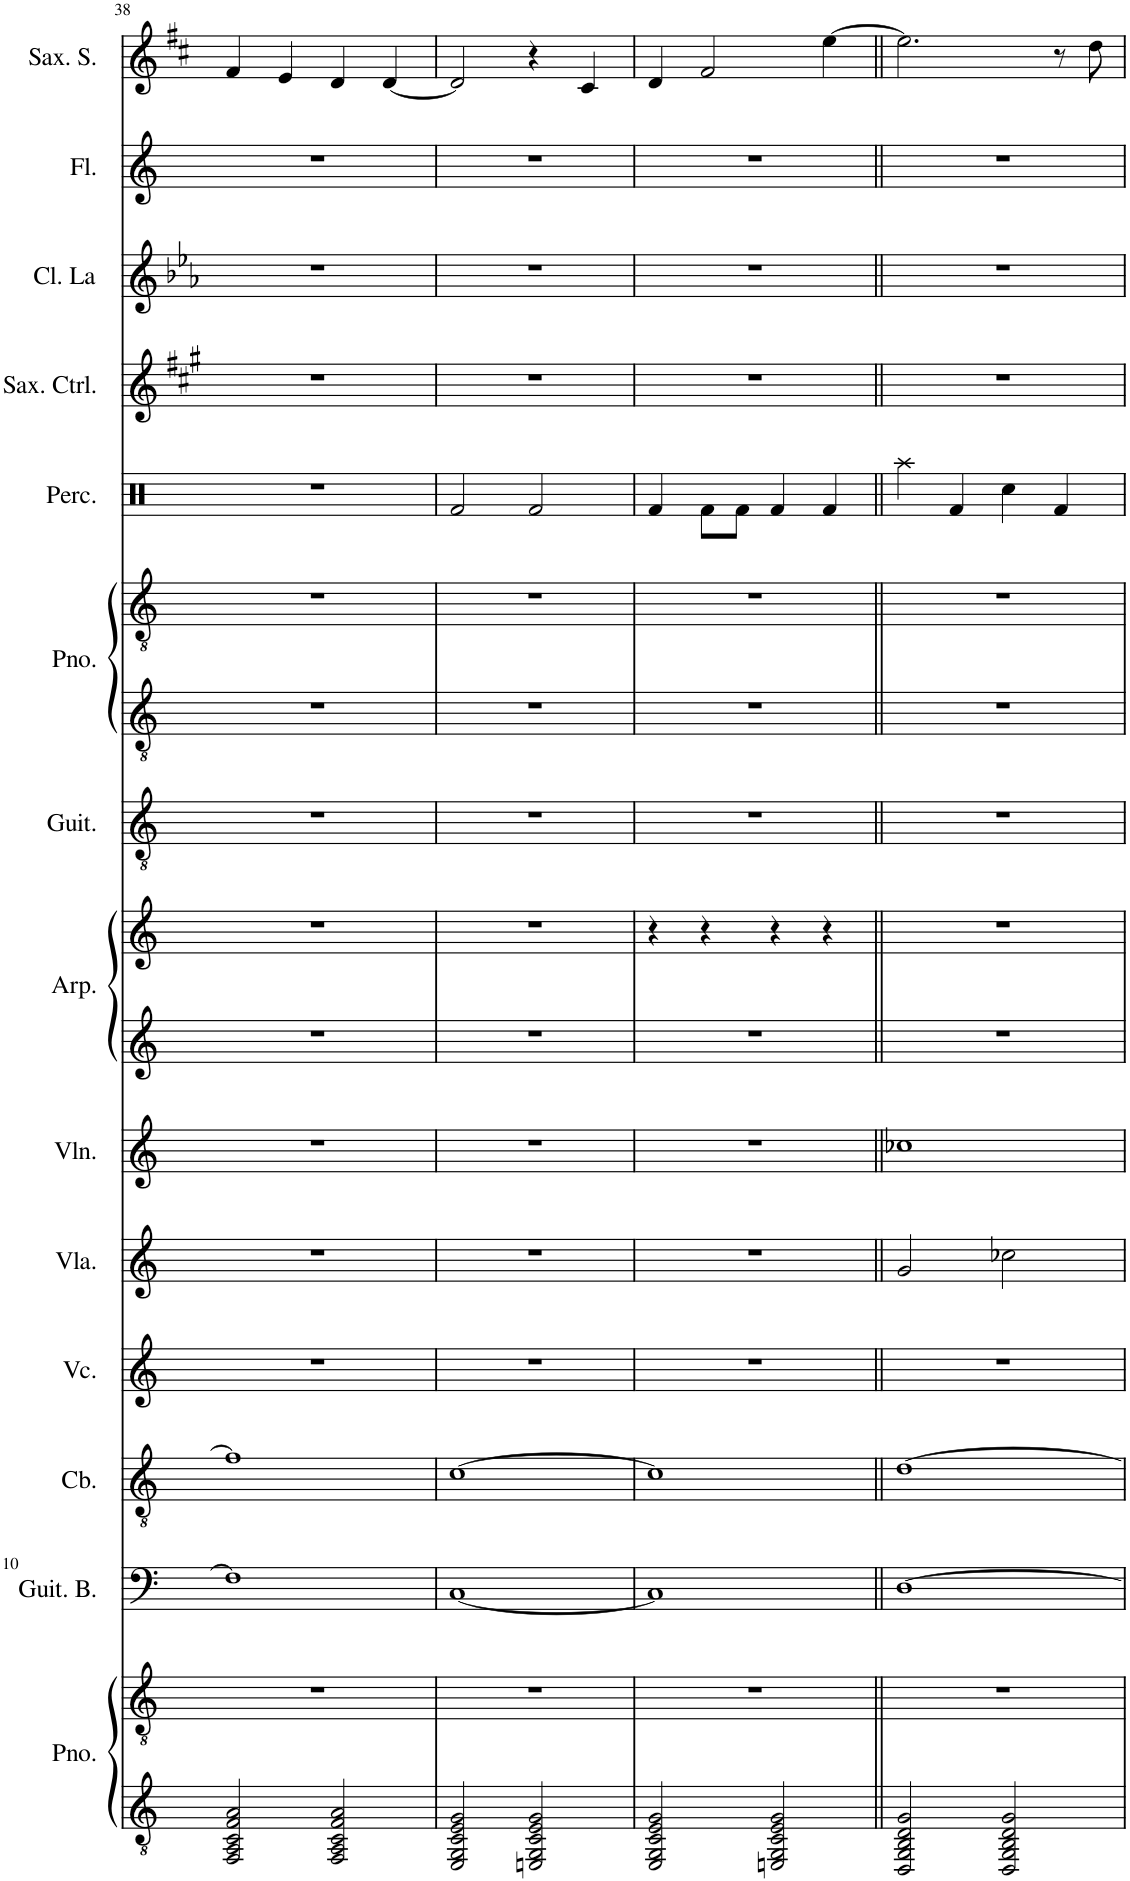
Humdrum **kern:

**kern	**kern	**kern	**kern	**kern	**kern	**kern	**kern	**kern	**kern	**kern	**kern	**kern	**kern	**kern	**kern	**kern
*part14	*part14	*part13	*part12	*part11	*part10	*part9	*part8	*part8	*part7	*part6	*part6	*part5	*part4	*part3	*part2	*part1
*staff17	*staff16	*staff15	*staff14	*staff13	*staff12	*staff11	*staff10	*staff9	*staff8	*staff7	*staff6	*staff5	*staff4	*staff3	*staff2	*staff1
*I"Piano	*	*I"Guitare Basse	*I"Contrabajo	*I"Violonchelo	*I"Viola	*I"Violín	*I"Arpa	*	*I"Guitarra acústica	*I"Piano	*	*I"Set de percusión	*I"Saxofón contralto	*I"Clarinete en La	*I"Flauta	*I"Saxophone Soprano
*I'Pno.	*	*I'Guit. B.	*I'Cb.	*I'Vc.	*I'Vla.	*I'Vln.	*I'Arp.	*	*I'Guit.	*I'Pno.	*	*I'Perc.	*I'Sax. Ctrl.	*I'Cl. La	*I'Fl.	*I'Sax. S.
!!LO:PB:g=z
*clefGv2	*clefGv2	*clefF4	*clefGv2	*clefG2	*clefG2	*clefG2	*clefG2	*clefG2	*clefGv2	*clefGv2	*clefGv2	*clefX	*clefG2	*clefG2	*clefG2	*clefG2
*	*	*Trd7c12	*Trd7c12	*	*	*	*	*	*	*	*	*	*Trd5c9	*Trd2c3	*	*Trd1c2
*k[]	*k[]	*k[]	*k[]	*k[]	*k[]	*k[]	*k[]	*k[]	*k[]	*k[]	*k[]	*k[]	*k[f#c#g#]	*k[b-e-a-]	*k[]	*k[f#c#]
*M4/4	*M4/4	*M4/4	*M4/4	*M4/4	*M4/4	*M4/4	*M4/4	*M4/4	*M4/4	*M4/4	*M4/4	*M4/4	*M4/4	*M4/4	*M4/4	*M4/4
=38	=38	=38	=38	=38	=38	=38	=38	=38	=38	=38	=38	=38	=38	=38	=38	=38
2FF/ 2AA/ 2C/ 2F/ 2A/	1r	1F]	1f]	1r	1r	1r	1r	1r	1r	1r	1r	1r	1r	1r	1r	4f#/
.	.	.	.	.	.	.	.	.	.	.	.	.	.	.	.	4e/
2FF/ 2AA/ 2C/ 2F/ 2A/	.	.	.	.	.	.	.	.	.	.	.	.	.	.	.	4d/
.	.	.	.	.	.	.	.	.	.	.	.	.	.	.	.	[4d/
=39	=39	=39	=39	=39	=39	=39	=39	=39	=39	=39	=39	=39	=39	=39	=39	=39
2EE/ 2GG/ 2C/ 2E/ 2G/	1r	[1C	[1c	1r	1r	1r	1r	1r	1r	1r	1r	2Rf/	1r	1r	1r	2d/]
2EEn/ 2GG/ 2C/ 2E/ 2G/	.	.	.	.	.	.	.	.	.	.	.	2Rf/	.	.	.	4r
.	.	.	.	.	.	.	.	.	.	.	.	.	.	.	.	4c#/
=40	=40	=40	=40	=40	=40	=40	=40	=40	=40	=40	=40	=40	=40	=40	=40	=40
2EE/ 2GG/ 2C/ 2E/ 2G/	1r	1C]	1c]	1r	1r	1r	1r	4r	1r	1r	1r	4Rf/	1r	1r	1r	4d/
.	.	.	.	.	.	.	.	4r	.	.	.	8Rf\L	.	.	.	2f#/
.	.	.	.	.	.	.	.	.	.	.	.	8Rf\J	.	.	.	.
2EEn/ 2GG/ 2C/ 2E/ 2G/	.	.	.	.	.	.	.	4r	.	.	.	4Rf/	.	.	.	.
.	.	.	.	.	.	.	.	4r	.	.	.	4Rf/	.	.	.	[4ee\
=41||	=41||	=41||	=41||	=41||	=41||	=41||	=41||	=41||	=41||	=41||	=41||	=41||	=41||	=41||	=41||	=41||
2DD/ 2GG/ 2BB/ 2D/ 2G/	1r	[1D	[1d	1r	2g/	1cc-X	1r	1r	1r	1r	1r	4Raa\	1r	1r	1r	2.ee\]
.	.	.	.	.	.	.	.	.	.	.	.	4Rf/	.	.	.	.
2DD/ 2GG/ 2BB/ 2D/ 2G/	.	.	.	.	2cc-X\	.	.	.	.	.	.	4Rcc\	.	.	.	.
.	.	.	.	.	.	.	.	.	.	.	.	4Rf/	.	.	.	8r
.	.	.	.	.	.	.	.	.	.	.	.	.	.	.	.	8dd\
=	=	=	=	=	=	=	=	=	=	=	=	=	=	=	=	=
*-	*-	*-	*-	*-	*-	*-	*-	*-	*-	*-	*-	*-	*-	*-	*-	*-
